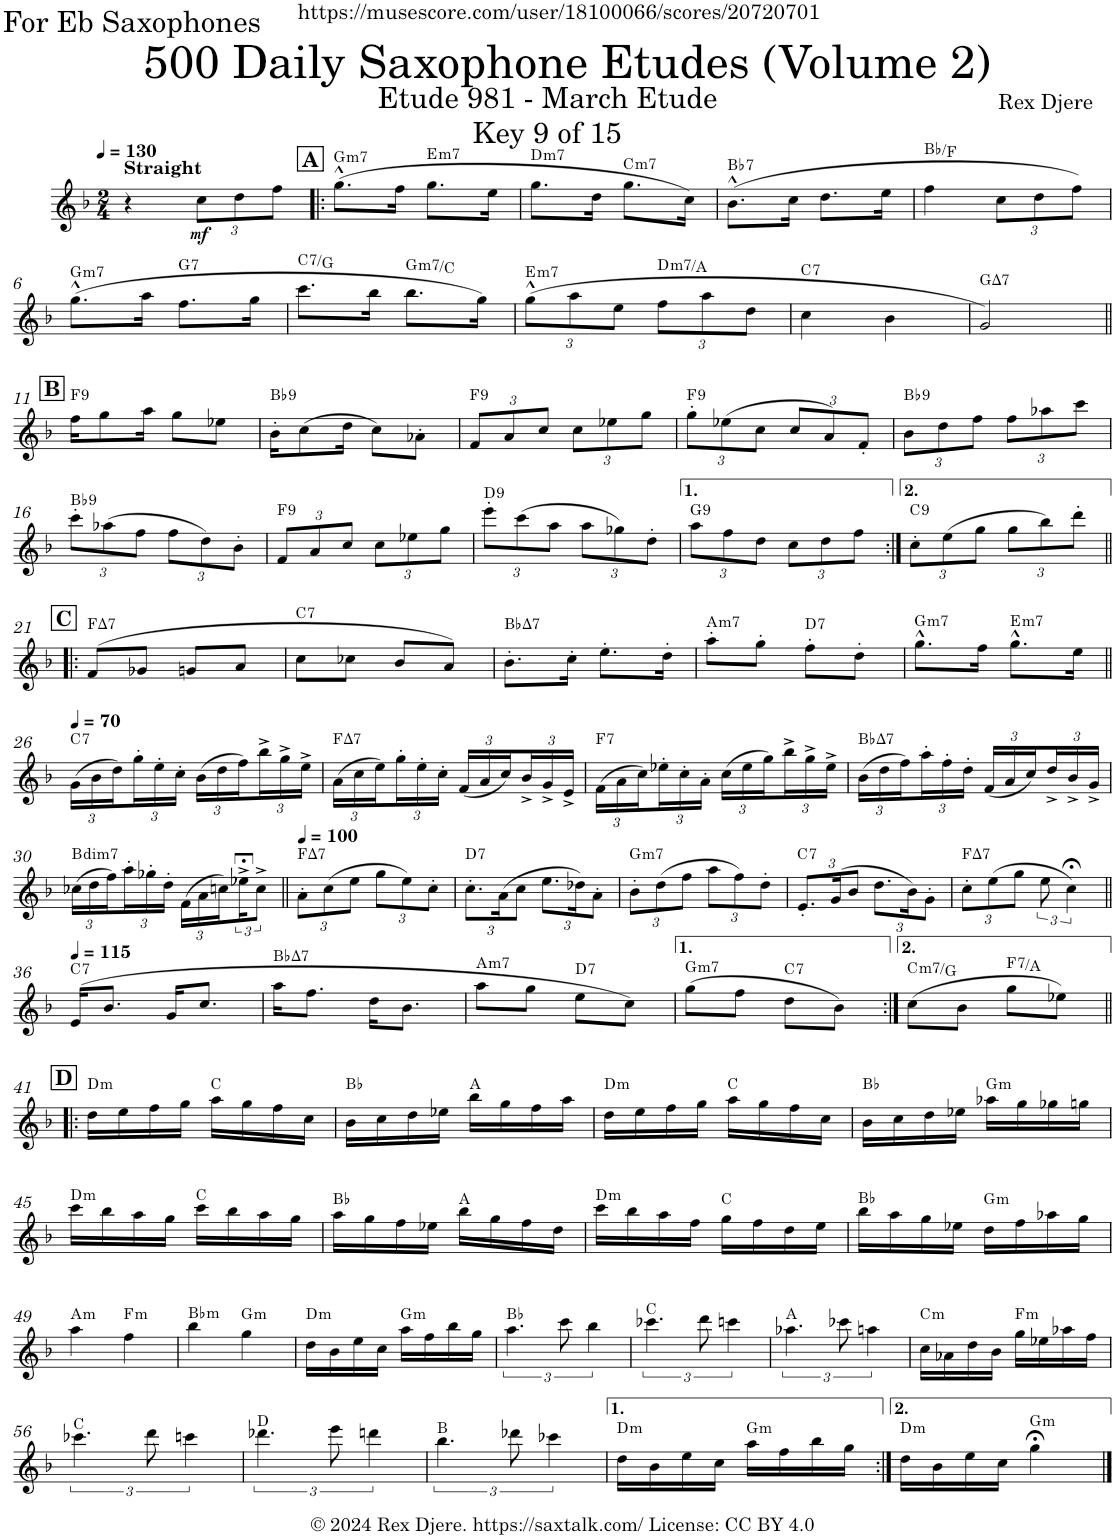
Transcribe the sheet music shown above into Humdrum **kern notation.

**kern	**dynam	**harte
*part1	*part1	*part1
*staff1	*staff1	*
*I"Alto Saxophone	*	*
*I'A. Sax.	*	*
*clefG2	*	*
*Trd5c9	*	*
*k[b-]	*	*
*M2/4	*	*
*MM130	*	*
=1	=1	=1
!LO:TX:a:B:t=Straight	!	!
4r	.	.
*Xbrackettup	*	*
!	!LO:DY:b	!
12cc\L	mf	.
12dd\	.	.
12ff\J	.	.
!!LO:REH:place=s1:a:B:cj:fs=14:t=A
=2!|:	=2!|:	=2!|:
!	!	!LO:H:kt=m7
(8.gg^^\L	.	G:min7
16ff\Jk	.	.
!	!	!LO:H:kt=m7
8.gg\L	.	E:min7
16ee\Jk	.	.
=3	=3	=3
!	!	!LO:H:kt=m7
8.gg\L	.	D:min7
16dd\Jk	.	.
!	!	!LO:H:kt=m7
8.gg\L	.	C:min7
16cc\Jk)	.	.
=4	=4	=4
!	!	!LO:H:kt=7
(8.b-^^\L	.	Bb:7
16cc\Jk	.	.
8.dd\L	.	.
16ee\Jk	.	.
=5	=5	=5
4ff\	.	Bb:maj/5
12cc\L	.	.
12dd\	.	.
12ff\J)	.	.
!!LO:LB:g=z
=6	=6	=6
!	!	!LO:H:kt=m7
(8.gg^^\L	.	G:min7
16aa\Jk	.	.
!	!	!LO:H:kt=7
8.ff\L	.	G:7
16gg\Jk	.	.
=7	=7	=7
!	!	!LO:H:kt=7
8.ccc\L	.	C:7/5
16bb-\Jk	.	.
!	!	!LO:H:kt=m7
8.bb-\L	.	G:min7/4
16gg\Jk)	.	.
=8	=8	=8
!	!	!LO:H:kt=m7
(12gg^^\L	.	E:min7
12aa\	.	.
12ee\J	.	.
!	!	!LO:H:kt=m7
12ff\L	.	D:min7/5
12aa\	.	.
12dd\J	.	.
=9	=9	=9
!	!	!LO:H:kt=7
4cc\	.	C:7
4b-\	.	.
=10	=10	=10
!	!	!LO:H:kt=7
2g/)	.	G:maj7
!!LO:LB:g=z
!!LO:REH:place=s1:a:B:cj:fs=14:t=B
=11||	=11||	=11||
!	!	!LO:H:kt=9
16ff\KL	.	F:9
8gg\	.	.
16aa\Jk	.	.
8gg\L	.	.
8ee-X\J	.	.
=12	=12	=12
!	!	!LO:H:kt=9
16b-'\KL	.	Bb:9
(8cc\	.	.
16dd\Jk	.	.
8cc\L)	.	.
8a-X'\J	.	.
=13	=13	=13
!	!	!LO:H:kt=9
12f/L	.	F:9
12a/	.	.
12cc/J	.	.
12cc\L	.	.
12ee-X\	.	.
12gg\J	.	.
=14	=14	=14
!	!	!LO:H:kt=9
12gg'\L	.	F:9
(12ee-X\	.	.
12cc\J	.	.
12cc/L	.	.
12a/)	.	.
12f'/J	.	.
=15	=15	=15
!	!	!LO:H:kt=9
12b-\L	.	Bb:9
12dd\	.	.
12ff\J	.	.
12ff\L	.	.
12aa-X\	.	.
12ccc\J	.	.
!!LO:LB:g=z
=16	=16	=16
!	!	!LO:H:kt=9
12ccc'\L	.	Bb:9
(12aa-X\	.	.
12ff\J	.	.
12ff\L	.	.
12dd\)	.	.
12b-'\J	.	.
=17	=17	=17
!	!	!LO:H:kt=9
12f/L	.	F:9
12a/	.	.
12cc/J	.	.
12cc\L	.	.
12ee-X\	.	.
12gg\J	.	.
=18	=18	=18
!	!	!LO:H:kt=9
12eee'\L	.	D:9
(12ccc\	.	.
12aa\J	.	.
12aa\L	.	.
12gg-X\)	.	.
12dd'\J	.	.
=19	=19	=19
!	!	!LO:H:kt=9
12aa\L	.	G:9
12ff\	.	.
12dd\J	.	.
12cc\L	.	.
12dd\	.	.
12ff\J	.	.
=20:|!	=20:|!	=20:|!
!	!	!LO:H:kt=9
12cc'\L	.	C:9
(12ee\	.	.
12gg\J	.	.
12gg\L	.	.
12bb-\)	.	.
12ddd'\J	.	.
!!LO:LB:g=z
!!LO:REH:place=s1:a:B:cj:fs=14:t=C
=21!|:	=21!|:	=21!|:
!	!	!LO:H:kt=7
(8f/L	.	F:maj7
8g-X/J	.	.
8gn/L	.	.
8a/J	.	.
=22	=22	=22
!	!	!LO:H:kt=7
8cc\L	.	C:7
8cc-X\J	.	.
8b-/L	.	.
8a/J)	.	.
=23	=23	=23
!	!	!LO:H:kt=7
8.b-'\L	.	Bb:maj7
16cc'\Jk	.	.
8.ee'\L	.	.
16dd'\Jk	.	.
=24	=24	=24
!	!	!LO:H:kt=m7
8aa'\L	.	A:min7
8gg'\J	.	.
!	!	!LO:H:kt=7
8ff'\L	.	D:7
8dd'\J	.	.
=25	=25	=25
!	!	!LO:H:kt=m7
8.gg^^\L	.	G:min7
16ff\Jk	.	.
!	!	!LO:H:kt=m7
8.gg^^\L	.	E:min7
16ee\Jk	.	.
!!LO:LB:g=z
=26||	=26||	=26||
*MM70	*	*
!	!	!LO:H:kt=7
(24g\LL	.	C:7
24b-\	.	.
24dd\)	.	.
24gg'\	.	.
24ee'\	.	.
24cc'\JJ	.	.
(24b-\LL	.	.
24dd\	.	.
24ff\)	.	.
24bb-^\	.	.
24gg^\	.	.
24ee^\JJ	.	.
=27	=27	=27
!	!	!LO:H:kt=7
(24a\LL	.	F:maj7
24cc\	.	.
24ee\)	.	.
24gg'\	.	.
24ee'\	.	.
24cc'\JJ	.	.
(24f/LL	.	.
24a/	.	.
24cc/)	.	.
24b-^/	.	.
24g^/	.	.
24e^/JJ	.	.
=28	=28	=28
!	!	!LO:H:kt=7
(24f\LL	.	F:7
24a\	.	.
24cc\)	.	.
24ee-X'\	.	.
24cc'\	.	.
24a'\JJ	.	.
(24cc\LL	.	.
24ee-\	.	.
24gg\)	.	.
24bb-^\	.	.
24gg^\	.	.
24ee-^\JJ	.	.
=29	=29	=29
!	!	!LO:H:kt=7
(24b-\LL	.	Bb:maj7
24dd\	.	.
24ff\)	.	.
24aa'\	.	.
24ff'\	.	.
24dd'\JJ	.	.
(24f/LL	.	.
24a/	.	.
24cc/)	.	.
24dd^/	.	.
24b-^/	.	.
24g^/JJ	.	.
!!LO:LB:g=z
=30	=30	=30
!	!	!LO:H:kt=dim7
(24cc-X\LL	.	B:dim7
24dd\	.	.
24ff\)	.	.
24aa'\	.	.
24gg-X'\	.	.
24dd'\JJ	.	.
(24f\LL	.	.
24a\	.	.
24ccn\)	.	.
*brackettup	*	*
24ee-X;<^\J	.	.
12cc^\J	.	.
=31||	=31||	=31||
*Xbrackettup	*	*
*MM100	*	*
!	!	!LO:H:kt=7
12a'\L	.	F:maj7
(12cc\	.	.
12ee\J	.	.
12gg\L	.	.
12ee\)	.	.
12cc'\J	.	.
=32	=32	=32
!	!	!LO:H:kt=7
12.cc'\L	.	D:7
(24a\K	.	.
12cc\J	.	.
12.ee\L	.	.
24dd-X\K)	.	.
12a'\J	.	.
=33	=33	=33
!	!	!LO:H:kt=m7
12b-'\L	.	G:min7
(12dd\	.	.
12ff\J	.	.
12aa\L	.	.
12ff\)	.	.
12dd'\J	.	.
=34	=34	=34
!	!	!LO:H:kt=7
12.e'/L	.	C:7
(24g/K	.	.
12b-/J	.	.
12.dd\L	.	.
24b-\K)	.	.
12g'\J	.	.
=35	=35	=35
!	!	!LO:H:kt=7
12cc'\L	.	F:maj7
(12ee\	.	.
12gg\J	.	.
*brackettup	*	*
12ee\	.	.
6cc;<\)	.	.
!!LO:LB:g=z
=36||	=36||	=36||
*MM115	*	*
!	!	!LO:H:kt=7
(16e/KL	.	C:7
8.b-/J	.	.
16g/KL	.	.
8.cc/J	.	.
=37	=37	=37
!	!	!LO:H:kt=7
16aa\KL	.	Bb:maj7
8.ff\J	.	.
16dd\KL	.	.
8.b-\J	.	.
=38	=38	=38
!	!	!LO:H:kt=m7
8aa\L	.	A:min7
8gg\J	.	.
!	!	!LO:H:kt=7
8ee\L	.	D:7
8cc\J)	.	.
=39	=39	=39
!	!	!LO:H:kt=m7
(8gg\L	.	G:min7
8ff\J	.	.
!	!	!LO:H:kt=7
8dd\L	.	C:7
8b-\J)	.	.
=40:|!	=40:|!	=40:|!
!	!	!LO:H:kt=m7
(8cc\L	.	C:min7/5
8b-\J	.	.
!	!	!LO:H:kt=7
8gg\L	.	F:7/3
8ee-X\J)	.	.
!!LO:LB:g=z
!!LO:REH:place=s1:a:B:cj:fs=14:t=D
=41!|:	=41!|:	=41!|:
!	!	!LO:H:kt=m
16dd\LL	.	D:min
16ee\	.	.
16ff\	.	.
16gg\JJ	.	.
16aa\LL	.	C:maj
16gg\	.	.
16ff\	.	.
16cc\JJ	.	.
=42	=42	=42
16b-\LL	.	Bb:maj
16cc\	.	.
16dd\	.	.
16ee-X\JJ	.	.
16bb-\LL	.	A:maj
16gg\	.	.
16ff\	.	.
16aa\JJ	.	.
=43	=43	=43
!	!	!LO:H:kt=m
16dd\LL	.	D:min
16ee\	.	.
16ff\	.	.
16gg\JJ	.	.
16aa\LL	.	C:maj
16gg\	.	.
16ff\	.	.
16cc\JJ	.	.
=44	=44	=44
16b-\LL	.	Bb:maj
16cc\	.	.
16dd\	.	.
16ee-X\JJ	.	.
!	!	!LO:H:kt=m
16aa-X\LL	.	G:min
16gg\	.	.
16gg-X\	.	.
16ggn\JJ	.	.
!!LO:LB:g=z
=45	=45	=45
!	!	!LO:H:kt=m
16ccc\LL	.	D:min
16bb-\	.	.
16aa\	.	.
16gg\JJ	.	.
16ccc\LL	.	C:maj
16bb-\	.	.
16aa\	.	.
16gg\JJ	.	.
=46	=46	=46
16aa\LL	.	Bb:maj
16gg\	.	.
16ff\	.	.
16ee-X\JJ	.	.
16bb-\LL	.	A:maj
16gg\	.	.
16ff\	.	.
16dd\JJ	.	.
=47	=47	=47
!	!	!LO:H:kt=m
16ccc\LL	.	D:min
16bb-\	.	.
16aa\	.	.
16ff\JJ	.	.
16gg\LL	.	C:maj
16ff\	.	.
16dd\	.	.
16ee\JJ	.	.
=48	=48	=48
16bb-\LL	.	Bb:maj
16aa\	.	.
16gg\	.	.
16ee-X\JJ	.	.
!	!	!LO:H:kt=m
16dd\LL	.	G:min
16ff\	.	.
16aa-X\	.	.
16gg\JJ	.	.
!!LO:LB:g=z
=49	=49	=49
!	!	!LO:H:kt=m
4aa\	.	A:min
!	!	!LO:H:kt=m
4ff\	.	F:min
=50	=50	=50
!	!	!LO:H:kt=m
4bb-\	.	Bb:min
!	!	!LO:H:kt=m
4gg\	.	G:min
=51	=51	=51
!	!	!LO:H:kt=m
16dd\LL	.	D:min
16b-\	.	.
16ee\	.	.
16cc\JJ	.	.
!	!	!LO:H:kt=m
16aa\LL	.	G:min
16ff\	.	.
16bb-\	.	.
16gg\JJ	.	.
=52	=52	=52
6.aa\	.	Bb:maj
12ccc\	.	.
6bb-\	.	.
=53	=53	=53
6.ccc-X\	.	C:maj
12ddd\	.	.
6cccn\	.	.
=54	=54	=54
6.aa-X\	.	A:maj
12ccc-X\	.	.
6aan\	.	.
=55	=55	=55
!	!	!LO:H:kt=m
16cc\LL	.	C:min
16a-X\	.	.
16dd\	.	.
16b-\JJ	.	.
!	!	!LO:H:kt=m
16gg\LL	.	F:min
16ee-X\	.	.
16aa-X\	.	.
16ff\JJ	.	.
!!LO:LB:g=z
=56	=56	=56
6.ccc-X\	.	C:maj
12ddd\	.	.
6cccn\	.	.
=57	=57	=57
6.ddd-X\	.	D:maj
12eee\	.	.
6dddn\	.	.
=58	=58	=58
6.bb-\	.	B:maj
12ddd-X\	.	.
6ccc-X\	.	.
=59	=59	=59
!	!	!LO:H:kt=m
16dd\LL	.	D:min
16b-\	.	.
16ee\	.	.
16cc\JJ	.	.
!	!	!LO:H:kt=m
16aa\LL	.	G:min
16ff\	.	.
16bb-\	.	.
16gg\JJ	.	.
=60:|!	=60:|!	=60:|!
!	!	!LO:H:kt=m
16dd\LL	.	D:min
16b-\	.	.
16ee\	.	.
16cc\JJ	.	.
!	!	!LO:H:kt=m
4gg;<\	.	G:min
==	==	==
*-	*-	*-
